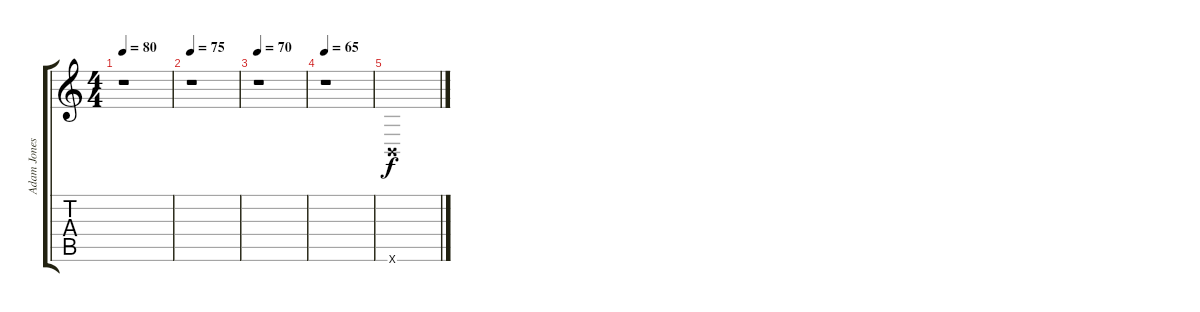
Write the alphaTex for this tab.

\track ("Adam Jones 2" "Adam Jones") {instrument distortionguitar}
\staff {score tabs}
\tuning (E4 B3 G3 D3 A2 B1) {hide}
\ts (4 4)
\tempo 80
\clef g2
\ks c
r.1{dy f} |
\tempo 75
r.1 |
\tempo 70
r.1 |
\tempo 65
r.1 |
0.6{x}.1
